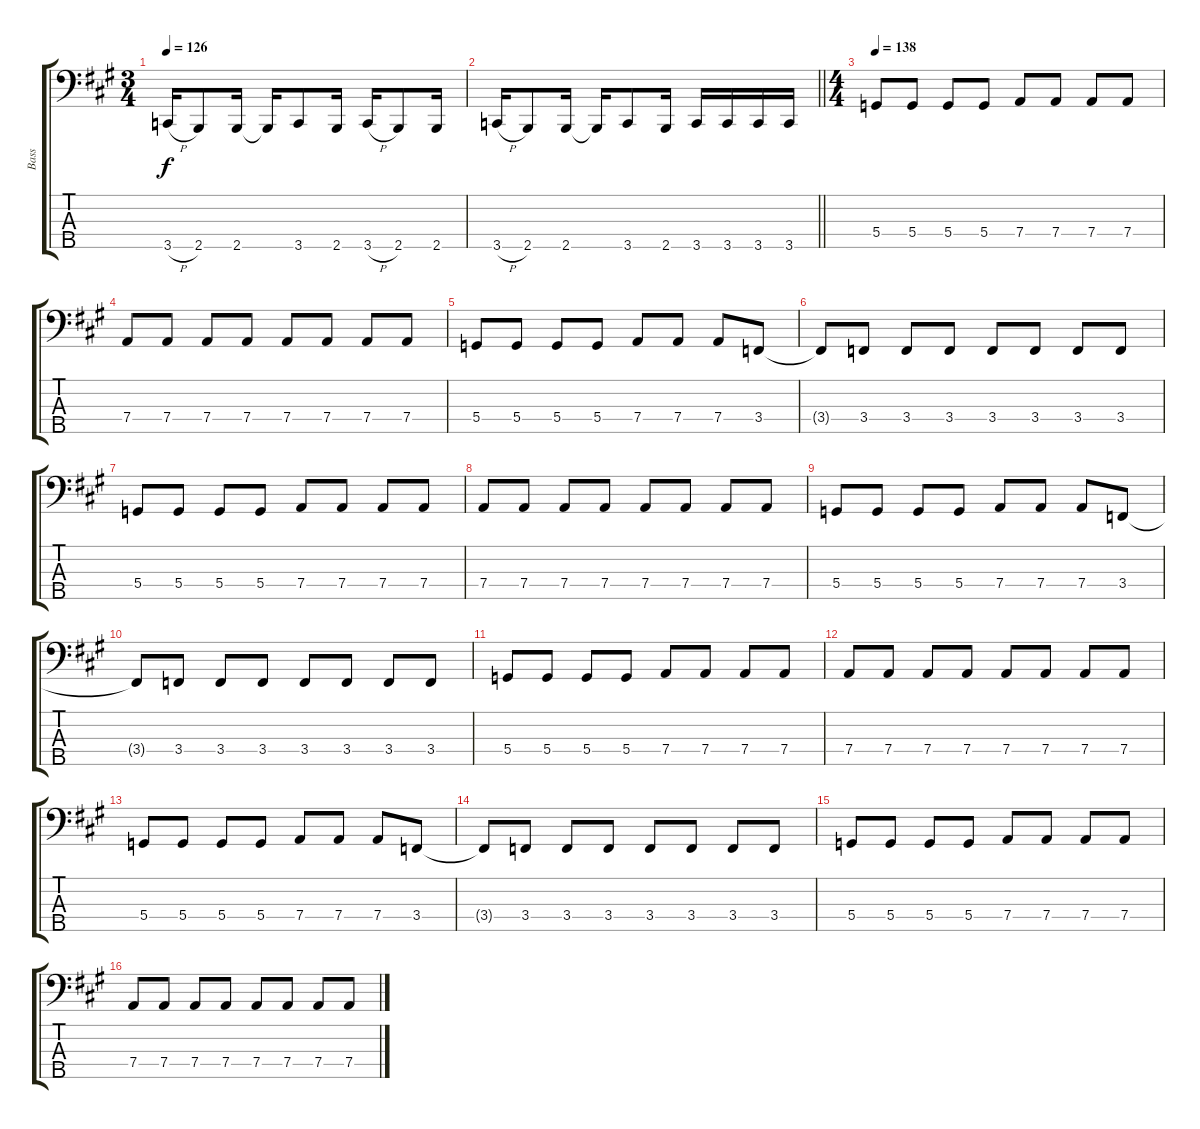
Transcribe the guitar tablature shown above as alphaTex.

\track ("Bass" "Bass") {instrument electricbasspick}
\staff {score tabs}
\tuning (F2 C2 G1 D1 A0) {hide}
\ts (3 4)
\tempo 126
\clef f4
\ks f#minor
3.5{h}.16{dy f} 2.5.8 2.5.16 2.5{t}.16 3.5.8 2.5.16 3.5{h}.16 2.5.8 2.5.16 |
\barLineRight lightlight
3.5{h}.16 2.5.8 2.5.16 2.5{t}.16 3.5.8 2.5.16 3.5.16 3.5.16 3.5.16 3.5.16 |
\ts (4 4)
\tempo 138
5.4.8 5.4.8 5.4.8 5.4.8 7.4.8 7.4.8 7.4.8 7.4.8 |
7.4.8 7.4.8 7.4.8 7.4.8 7.4.8 7.4.8 7.4.8 7.4.8 |
5.4.8 5.4.8 5.4.8 5.4.8 7.4.8 7.4.8 7.4.8 3.4.8 |
3.4{t}.8 3.4.8 3.4.8 3.4.8 3.4.8 3.4.8 3.4.8 3.4.8 |
5.4.8 5.4.8 5.4.8 5.4.8 7.4.8 7.4.8 7.4.8 7.4.8 |
7.4.8 7.4.8 7.4.8 7.4.8 7.4.8 7.4.8 7.4.8 7.4.8 |
5.4.8 5.4.8 5.4.8 5.4.8 7.4.8 7.4.8 7.4.8 3.4.8 |
3.4{t}.8 3.4.8 3.4.8 3.4.8 3.4.8 3.4.8 3.4.8 3.4.8 |
5.4.8 5.4.8 5.4.8 5.4.8 7.4.8 7.4.8 7.4.8 7.4.8 |
7.4.8 7.4.8 7.4.8 7.4.8 7.4.8 7.4.8 7.4.8 7.4.8 |
5.4.8 5.4.8 5.4.8 5.4.8 7.4.8 7.4.8 7.4.8 3.4.8 |
3.4{t}.8 3.4.8 3.4.8 3.4.8 3.4.8 3.4.8 3.4.8 3.4.8 |
5.4.8 5.4.8 5.4.8 5.4.8 7.4.8 7.4.8 7.4.8 7.4.8 |
7.4.8 7.4.8 7.4.8 7.4.8 7.4.8 7.4.8 7.4.8 7.4.8
